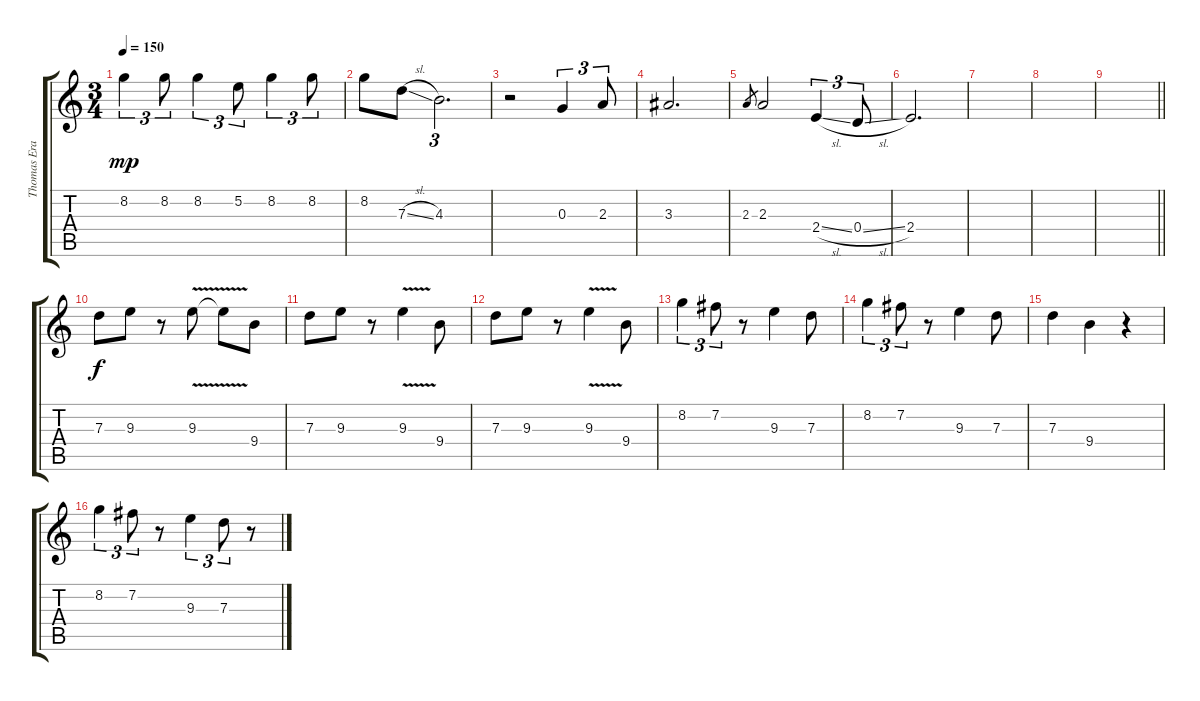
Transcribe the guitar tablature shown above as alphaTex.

\track ("Thomas Erak (Vocal)" "Thomas Era") {instrument electricguitarjazz}
\staff {score tabs}
\tuning (E4 B3 G3 D3 A2 E2) {hide}
\ts (3 4)
\tempo 150
\clef g2
\ks c
8.2.4{tu (3 2) dy mp} 8.2.8{tu (3 2)} 8.2.4{tu (3 2)} 5.2.8{tu (3 2)} 8.2.4{tu (3 2)} 8.2.8{tu (3 2)} |
8.2.8 7.3{sl}.8 4.3.2{d tu (3 2)} |
r.2 0.3.4{tu (3 2)} 2.3.8{tu (3 2)} |
3.3.2{d} |
2.3.8{gr} 2.3.2 2.4{sl}.4{tu (3 2)} 0.4{sl}.8{tu (3 2)} |
2.4.2{d} |
|
|
\barLineRight lightlight
|
7.3.8{dy f} 9.3.8 r.8 9.3{v}.8 9.3{t}.8 9.4.8 |
7.3.8 9.3.8 r.8 9.3{v}.4 9.4.8 |
7.3.8 9.3.8 r.8 9.3{v}.4 9.4.8 |
8.2.4{tu (3 2)} 7.2.8{tu (3 2)} r.8 9.3.4 7.3.8 |
8.2.4{tu (3 2)} 7.2.8{tu (3 2)} r.8 9.3.4 7.3.8 |
7.3.4 9.4.4 r.4 |
8.2.4{tu (3 2)} 7.2.8{tu (3 2)} r.8 9.3.4{tu (3 2)} 7.3.8{tu (3 2)} r.8
